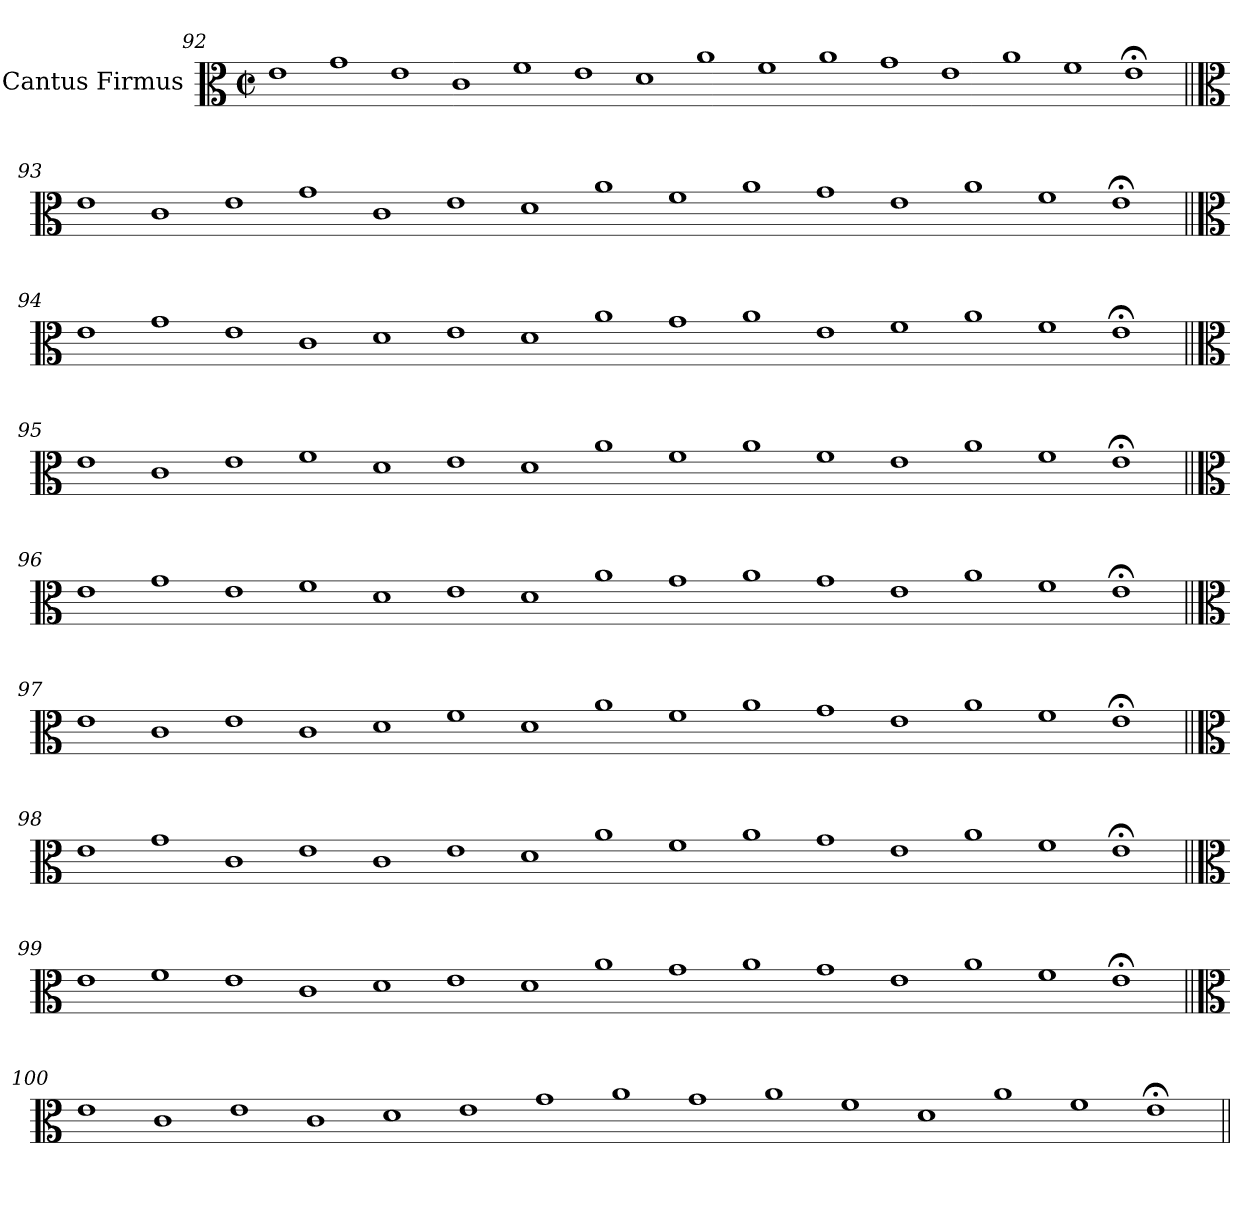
**kern
*part1
*staff1
*I"Cantus Firmus
*I'cf
!!LO:LB:g=z
*clefC3
*k[]
*M2/2
*met(c|)
=92
1e
1g
1e
1c
1f
1e
1d
1a
1f
1a
1g
1e
1a
1f
1e;<
!!LO:LB:g=z
=93||
*clefC3
1e
1c
1e
1g
1c
1e
1d
1a
1f
1a
1g
1e
1a
1f
1e;<
!!LO:LB:g=z
=94||
*clefC3
1e
1g
1e
1c
1d
1e
1d
1a
1g
1a
1e
1f
1a
1f
1e;<
!!LO:LB:g=z
=95||
*clefC3
1e
1c
1e
1f
1d
1e
1d
1a
1f
1a
1f
1e
1a
1f
1e;<
!!LO:LB:g=z
=96||
*clefC3
1e
1g
1e
1f
1d
1e
1d
1a
1g
1a
1g
1e
1a
1f
1e;<
!!LO:LB:g=z
=97||
*clefC3
1e
1c
1e
1c
1d
1f
1d
1a
1f
1a
1g
1e
1a
1f
1e;<
!!LO:LB:g=z
=98||
*clefC3
1e
1g
1c
1e
1c
1e
1d
1a
1f
1a
1g
1e
1a
1f
1e;<
!!LO:LB:g=z
=99||
*clefC3
1e
1f
1e
1c
1d
1e
1d
1a
1g
1a
1g
1e
1a
1f
1e;<
!!LO:LB:g=z
=100||
*clefC3
1e
1c
1e
1c
1d
1e
1g
1a
1g
1a
1f
1d
1a
1f
1e;<
=||
*-
